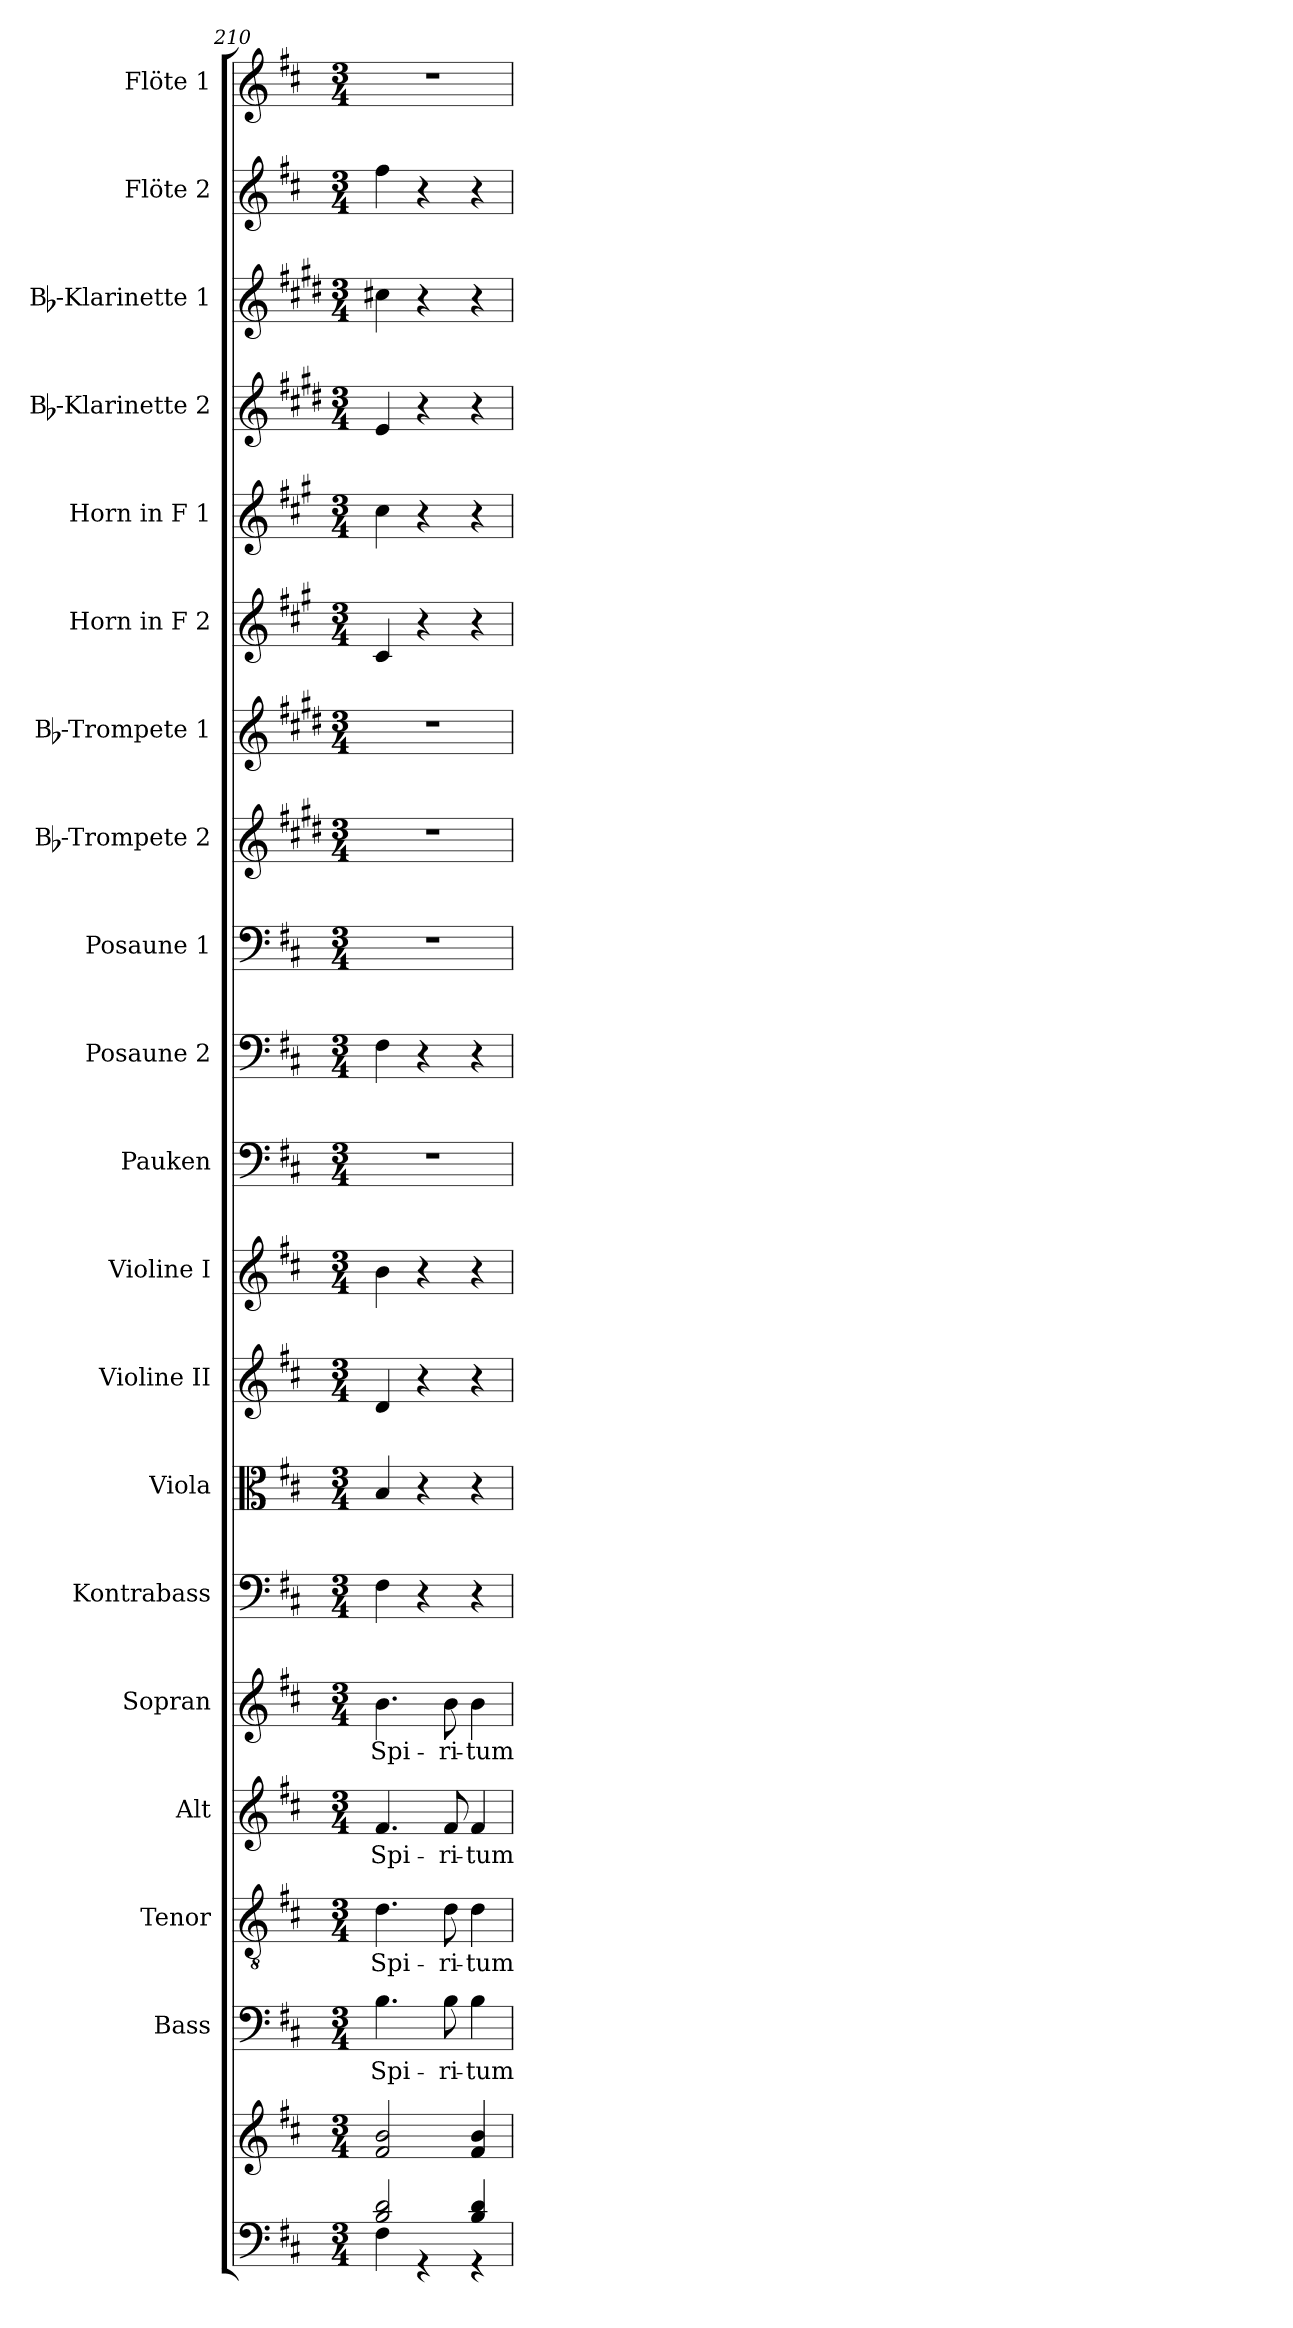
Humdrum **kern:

**kern	**kern	**kern	**text	**kern	**text	**kern	**text	**kern	**text	**kern	**kern	**kern	**kern	**kern	**kern	**kern	**kern	**kern	**kern	**kern	**kern	**kern	**kern	**kern
*part20	*part20	*part19	*part19	*part18	*part18	*part17	*part17	*part16	*part16	*part15	*part14	*part13	*part12	*part11	*part10	*part9	*part8	*part7	*part6	*part5	*part4	*part3	*part2	*part1
*staff21	*staff20	*staff19	*staff19	*staff18	*staff18	*staff17	*staff17	*staff16	*staff16	*staff15	*staff14	*staff13	*staff12	*staff11	*staff10	*staff9	*staff8	*staff7	*staff6	*staff5	*staff4	*staff3	*staff2	*staff1
*	*	*I"Bass	*	*I"Tenor	*	*I"Alt	*	*I"Sopran	*	*I"Kontrabass	*I"Viola	*I"Violine II	*I"Violine I	*I"Pauken	*I"Posaune 2	*I"Posaune 1	*I"Bb-Trompete 2	*I"Bb-Trompete 1	*I"Horn in F 2	*I"Horn in F 1	*I"Bb-Klarinette 2	*I"Bb-Klarinette 1	*I"Flöte 2	*I"Flöte 1
*	*	*I'B.	*	*I'T.	*	*I'A.	*	*I'S.	*	*I'Kb.	*I'Vla.	*I'Vl. II	*I'Vl. I	*I'Pk.	*I'Pos. 2	*I'Pos. 1	*I'Bb Trp. 2	*I'Bb Trp. 1	*	*	*I'Bb Kl. 2	*I'Bb Kl. 1	*I'Fl. 2	*I'Fl. 1
*clefF4	*clefG2	*clefF4	*	*clefGv2	*	*clefG2	*	*clefG2	*	*clefF4	*clefC3	*clefG2	*clefG2	*clefF4	*clefF4	*clefF4	*clefG2	*clefG2	*clefG2	*clefG2	*clefG2	*clefG2	*clefG2	*clefG2
*	*	*	*	*	*	*	*	*	*	*ITrd7c12	*	*	*	*	*	*	*ITrd1c2	*ITrd1c2	*ITrd4c7	*ITrd4c7	*ITrd1c2	*ITrd1c2	*	*
*k[f#c#]	*k[f#c#]	*k[f#c#]	*	*k[f#c#]	*	*k[f#c#]	*	*k[f#c#]	*	*k[f#c#]	*k[f#c#]	*k[f#c#]	*k[f#c#]	*k[f#c#]	*k[f#c#]	*k[f#c#]	*k[f#c#]	*k[f#c#]	*k[f#c#]	*k[f#c#]	*k[f#c#]	*k[f#c#]	*k[f#c#]	*k[f#c#]
*D:	*D:	*D:	*	*D:	*	*D:	*	*D:	*	*D:	*D:	*D:	*D:	*D:	*D:	*D:	*D:	*D:	*D:	*D:	*D:	*D:	*D:	*D:
*M3/4	*M3/4	*M3/4	*	*M3/4	*	*M3/4	*	*M3/4	*	*M3/4	*M3/4	*M3/4	*M3/4	*M3/4	*M3/4	*M3/4	*M3/4	*M3/4	*M3/4	*M3/4	*M3/4	*M3/4	*M3/4	*M3/4
=210	=210	=210	=210	=210	=210	=210	=210	=210	=210	=210	=210	=210	=210	=210	=210	=210	=210	=210	=210	=210	=210	=210	=210	=210
*^	*	*	*	*	*	*	*	*	*	*	*	*	*	*	*	*	*	*	*	*	*	*	*	*
!	!	!	!	!LO:LY:b	!	!LO:LY:b	!	!LO:LY:b	!	!LO:LY:b	!	!	!	!	!	!	!	!	!	!	!	!	!	!	!
2B/ 2d/	4F#\	2f#/ 2b/	4.B\	Spi-	4.d\	Spi-	4.f#/	Spi-	4.b\	Spi-	4FF#\	4B/	4d/	4b\	2.r	4F#\	2.r	2.r	2.r	4F#/	4f#\	4d/	4bn\	4ff#\	2.r
.	4r	.	.	.	.	.	.	.	.	.	4r	4r	4r	4r	.	4r	.	.	.	4r	4r	4r	4r	4r	.
!	!	!	!	!LO:LY:b	!	!LO:LY:b	!	!LO:LY:b	!	!LO:LY:b	!	!	!	!	!	!	!	!	!	!	!	!	!	!	!
.	.	.	8B\	-ri-	8d\	-ri-	8f#/	-ri-	8b\	-ri-	.	.	.	.	.	.	.	.	.	.	.	.	.	.	.
!	!	!	!	!LO:LY:b	!	!LO:LY:b	!	!LO:LY:b	!	!LO:LY:b	!	!	!	!	!	!	!	!	!	!	!	!	!	!	!
4B/ 4d/	4r	4f#/ 4b/	4B\	-tum	4d\	-tum	4f#/	-tum	4b\	-tum	4r	4r	4r	4r	.	4r	.	.	.	4r	4r	4r	4r	4r	.
*v	*v	*	*	*	*	*	*	*	*	*	*	*	*	*	*	*	*	*	*	*	*	*	*	*	*
=	=	=	=	=	=	=	=	=	=	=	=	=	=	=	=	=	=	=	=	=	=	=	=	=
*-	*-	*-	*-	*-	*-	*-	*-	*-	*-	*-	*-	*-	*-	*-	*-	*-	*-	*-	*-	*-	*-	*-	*-	*-
